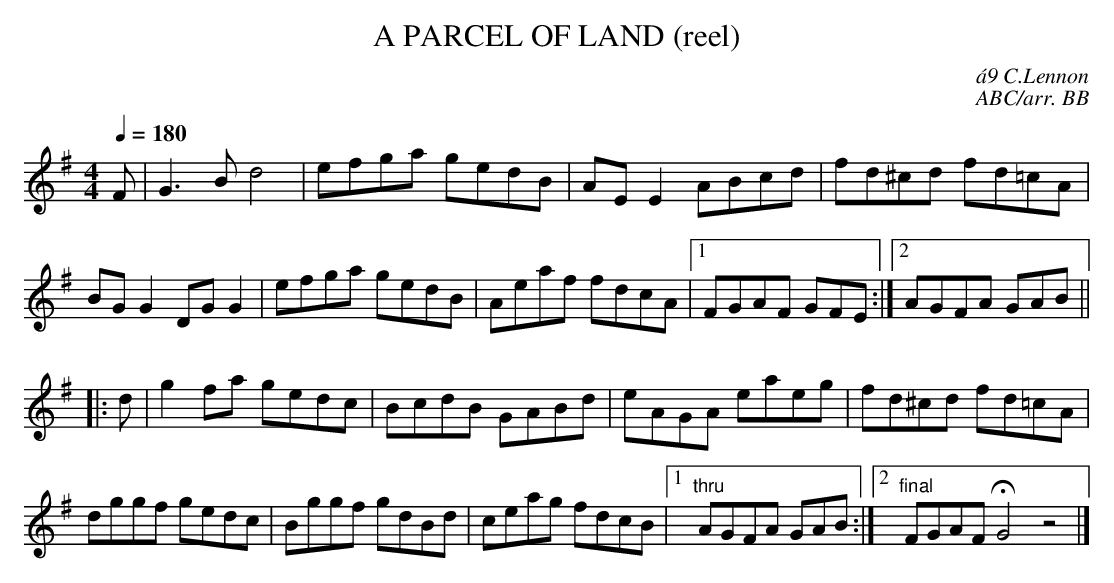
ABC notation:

X:1
T:PARCEL OF LAND (reel), A
C:\'a9 C.Lennon
C:ABC/arr. BB
Q:1/4=180
M:4/4
L:1/8
K:G
F|G3B d4|efga gedB|AEE2 ABcd|fd^cd fd=cA|
BGG2 DGG2|efga gedB|Aeaf fdcA|1 FGAF GFE :|\
[2 AGFA GAB||
|:d|g2fa gedc|BcdB GABd|eAGA eaeg|fd^cd fd=cA|
dggf gedc|Bggf gdBd|ceag fdcB|1 "thru"AGFA GAB :|\
[2 "final"FGAF HG4z4|]
